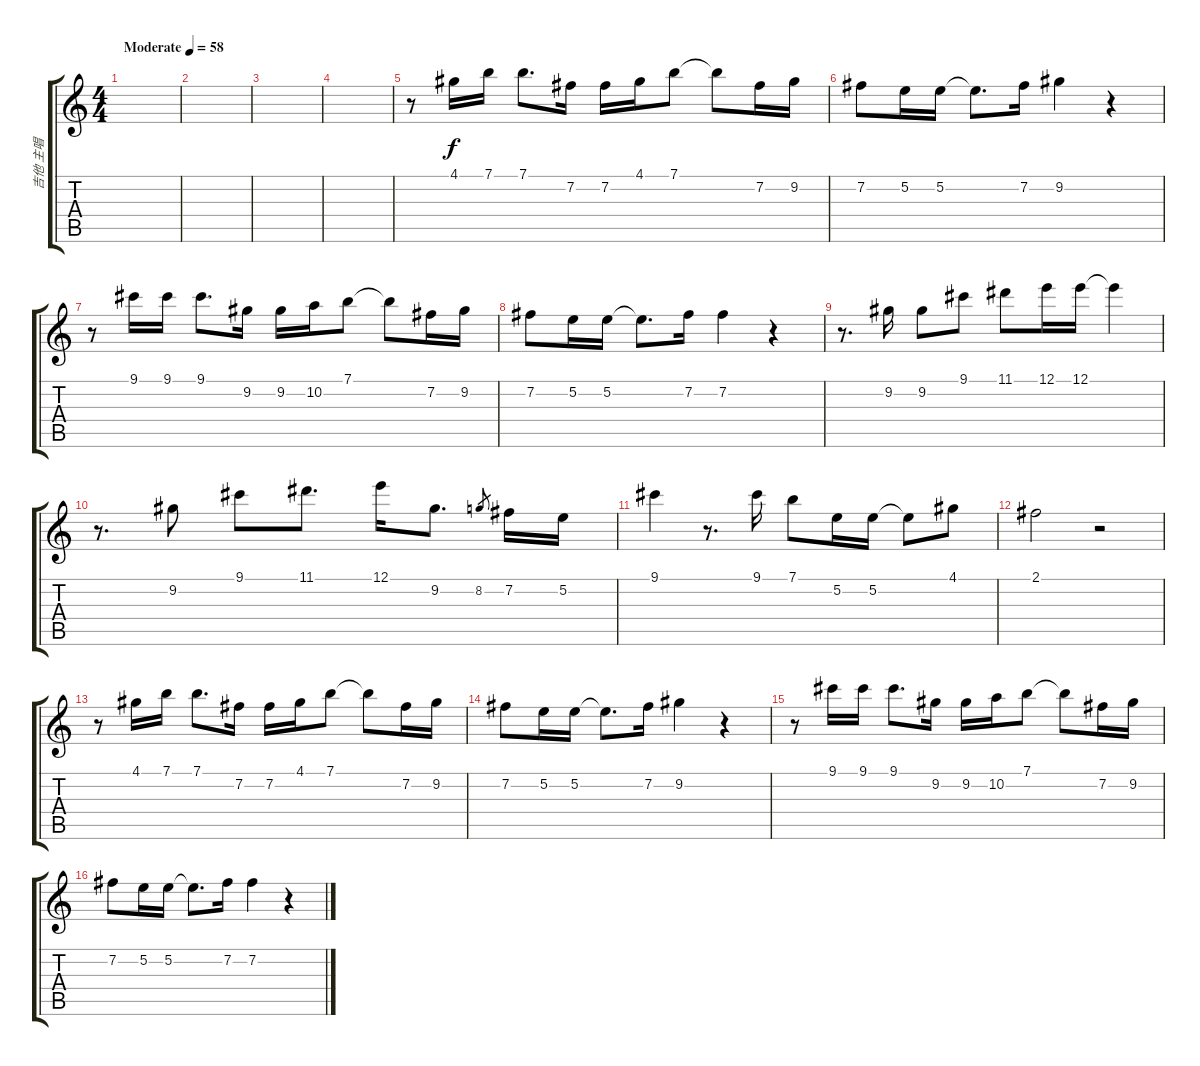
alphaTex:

\track ("吉他 主唱 " "吉他 主唱 ") {instrument overdrivenguitar}
\staff {score tabs}
\tuning (E4 B3 G3 D3 A2 E2) {hide}
\ts (4 4)
\tempo (58 "Moderate")
\clef g2
\ks c
|
|
|
|
r.8 4.1.16 7.1.16 7.1.8{d} 7.2.16 7.2.16 4.1.16 7.1.8 7.1{t}.8 7.2.16 9.2.16 |
7.2.8{txt ""} 5.2.16 5.2.16 5.2{t}.8{d} 7.2.16 9.2.4 r.4 |
r.8 9.1.16 9.1.16 9.1.8{d} 9.2.16 9.2.16 10.2.16 7.1.8 7.1{t}.8 7.2.16 9.2.16 |
7.2.8 5.2.16 5.2.16 5.2{t}.8{d} 7.2.16 7.2.4 r.4 |
r.8{d} 9.2.16 9.2.8 9.1.8 11.1.8 12.1.16 12.1.16 12.1{t}.4 |
r.8{d} 9.2.8 9.1.8 11.1.8{d} 12.1.16 9.2.8{d} 8.2.8{gr} 7.2.16 5.2.16 |
9.1.4 r.8{d} 9.1.16 7.1.8 5.2.16 5.2.16 5.2{t}.8 4.1.8 |
2.1.2 r.2 |
r.8 4.1.16 7.1.16 7.1.8{d} 7.2.16 7.2.16 4.1.16 7.1.8 7.1{t}.8 7.2.16 9.2.16 |
7.2.8 5.2.16 5.2.16 5.2{t}.8{d} 7.2.16 9.2.4 r.4 |
r.8 9.1.16 9.1.16 9.1.8{d} 9.2.16 9.2.16 10.2.16 7.1.8 7.1{t}.8 7.2.16 9.2.16 |
7.2.8 5.2.16 5.2.16 5.2{t}.8{d} 7.2.16 7.2.4 r.4
